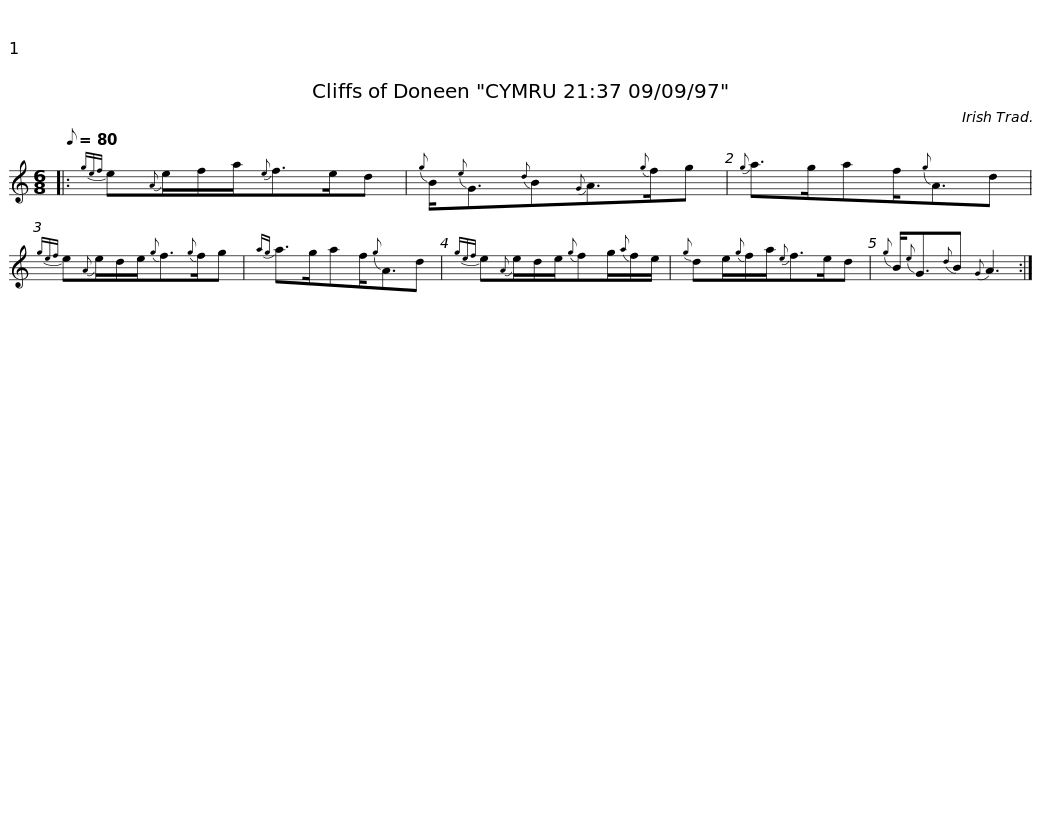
X:1
L:1/8
Q:1/8=80
M:6/8
I:linebreak $
K:C
V:1 treble
V:1
|:{gef} e{A}e/f/a/{e}f>ed |{g} B/{e}G3/2{d}B{G}A3/2{g}f/g |{g} a>gaf/{g}A3/2d |${gef} e{A}e/d/e/{g}f3/2{g}f/g |{ag} a>gaf/{g}A3/2d | %5
{gef} e{A}e/d/e/{g}fg/{a}f/e/ |${g} de/{g}f/a/{e}f>ed |{g} B/{e}G3/2{d}B{G} A3 :| %8
